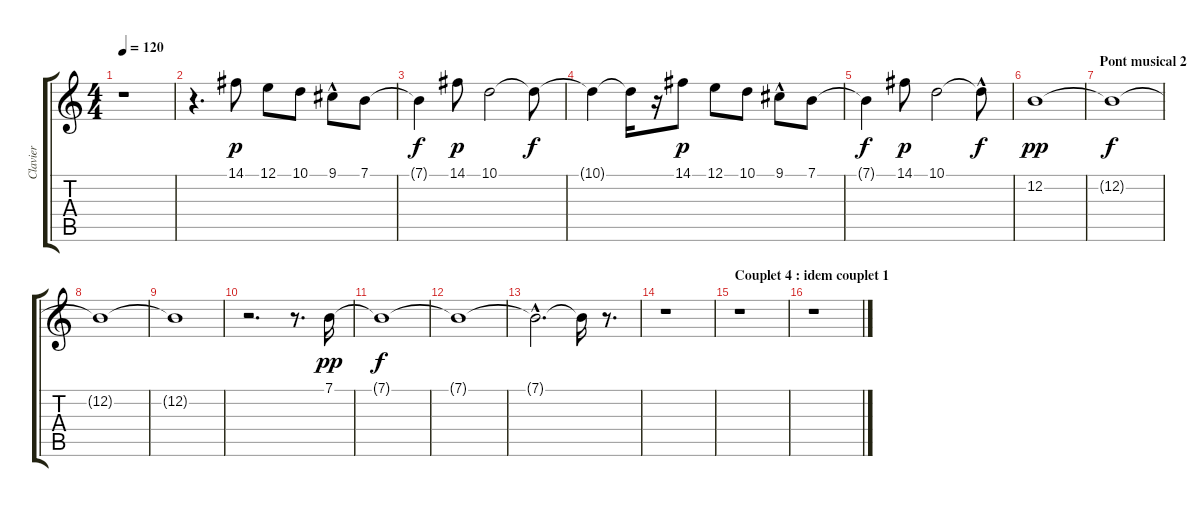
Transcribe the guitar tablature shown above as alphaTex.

\track ("Clavier" "Clavier") {instrument synthvoice}
\staff {score tabs}
\tuning (E4 B3 G3 D3 A2 E2) {hide}
\ts (4 4)
\tempo 120
\clef g2
\ks c
r.1{dy f} |
r.4{d} 14.1.8{dy p} 12.1.8 10.1.8 9.1{hac}.8 7.1.8 |
7.1{t}.4{dy f} 14.1.8{dy p} 10.1.2 10.1{t}.8{dy f} |
10.1{t}.4 10.1{t}.16 r.16 14.1.8{dy p} 12.1.8 10.1.8 9.1{hac}.8 7.1.8 |
7.1{t}.4{dy f} 14.1.8{dy p} 10.1.2 10.1{hac t}.8{dy f} |
12.2.1{dy pp} |
\section ("" "Pont musical 2")
12.2{t}.1{dy f} |
12.2{t}.1 |
12.2{t}.1 |
r.2{d} r.8{d} 7.1.16{dy pp} |
7.1{t}.1{dy f} |
7.1{t}.1 |
7.1{hac t}.2{d} 7.1{t}.16 r.8{d} |
r.1 |
\section ("" "Couplet 4 : idem couplet 1")
r.1 |
r.1
